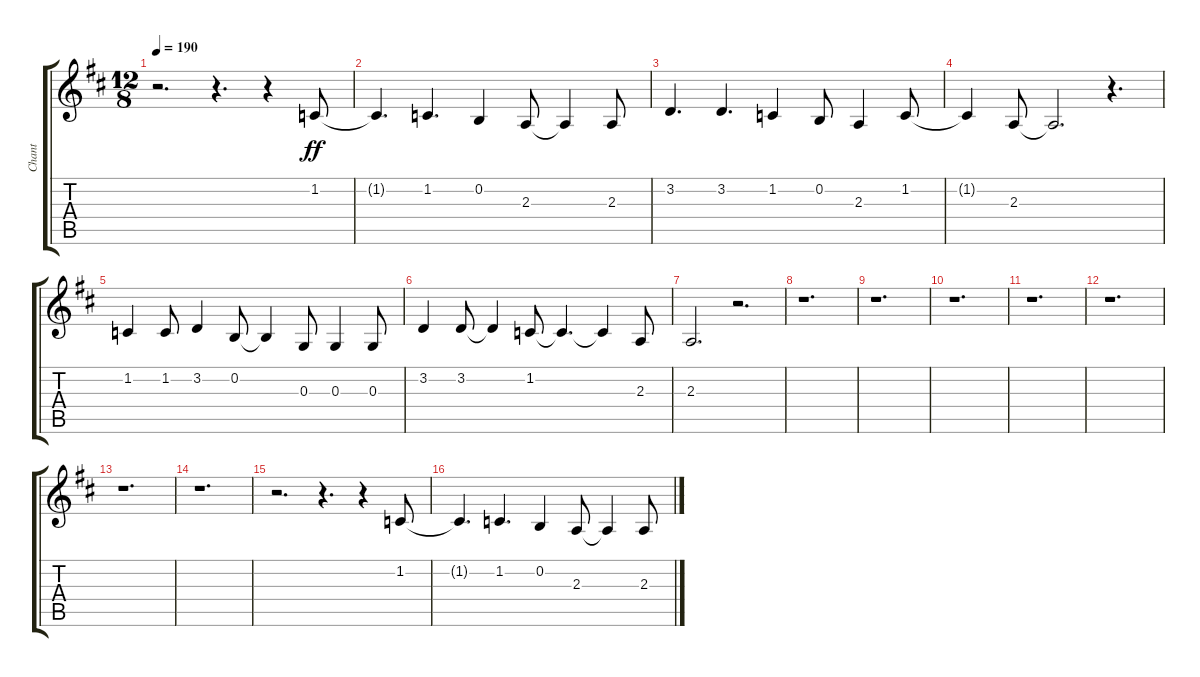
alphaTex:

\track ("Chant" "Chant") {instrument brasssection}
\staff {score tabs}
\tuning (E4 B3 G3 D3 A2 E2) {hide}
\ts (12 8)
\tempo 190
\clef g2
\ks d
r.2{d dy ff} r.4{d} r.4 1.2.8 |
1.2{t}.4{d} 1.2.4{d} 0.2.4 2.3.8 2.3{t}.4 2.3.8 |
3.2.4{d} 3.2.4{d} 1.2.4 0.2.8 2.3.4 1.2.8 |
1.2{t}.4 2.3.8 2.3{t}.2{d} r.4{d} |
1.2.4 1.2.8 3.2.4 0.2.8 0.2{t}.4 0.3.8 0.3.4 0.3.8 |
3.2.4 3.2.8 3.2{t}.4 1.2.8 1.2{t}.4{d} 1.2{t}.4 2.3.8 |
2.3.2{d} r.2{d} |
r.1{d} |
r.1{d} |
r.1{d} |
r.1{d} |
r.1{d} |
r.1{d} |
r.1{d} |
r.2{d} r.4{d} r.4 1.2.8 |
1.2{t}.4{d} 1.2.4{d} 0.2.4 2.3.8 2.3{t}.4 2.3.8
